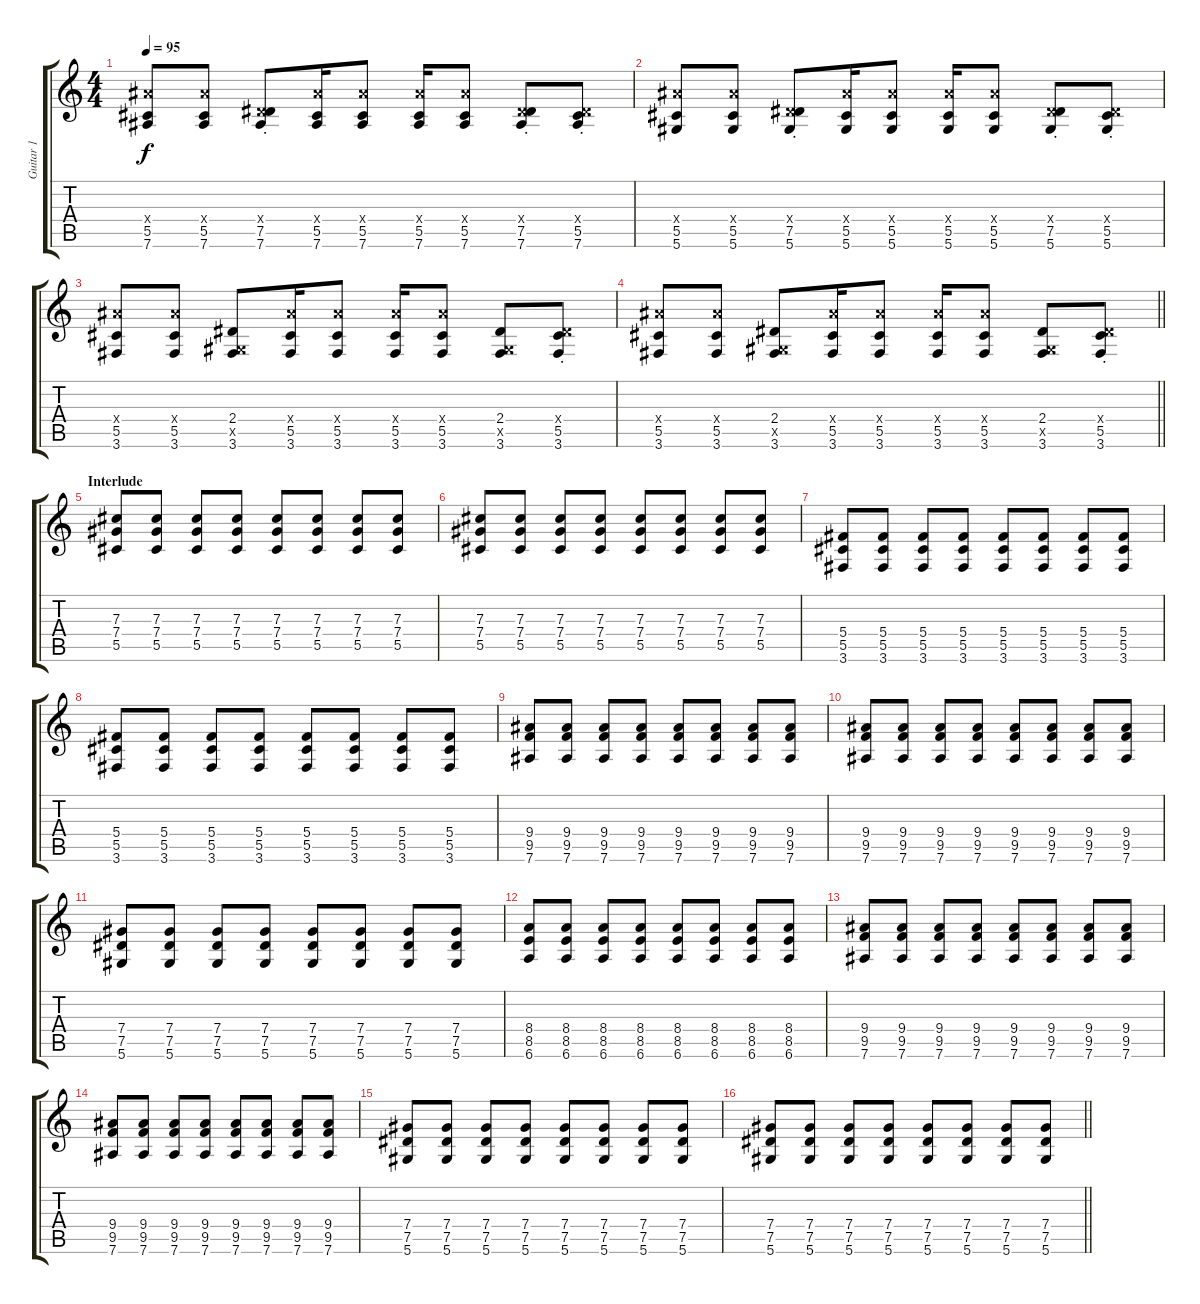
\track ("Guitar 1" "Guitar 1") {instrument overdrivenguitar}
\staff {score tabs}
\tuning (Eb4 Bb3 Gb3 Db3 Ab2 Eb2) {hide}
\ts (4 4)
\tempo 95
\clef g2
\ks c
(9.4{x} 5.5 7.6).8{dy f} (9.4{x} 5.5 7.6).8 (2.4{st x} 7.5 7.6).8 (9.4{x} 5.5 7.6).16 (9.4{x} 5.5 7.6).8 (9.4{x} 5.5 7.6).16 (9.4{x} 5.5 7.6).8 (2.4{st x} 7.5 7.6).8 (2.4{st x} 5.5 7.6).8 |
(9.4{x} 5.5 5.6).8 (9.4{x} 5.5 5.6).8 (2.4{st x} 7.5 5.6).8 (9.4{x} 5.5 5.6).16 (9.4{x} 5.5 5.6).8 (9.4{x} 5.5 5.6).16 (9.4{x} 5.5 5.6).8 (2.4{st x} 7.5 5.6).8 (2.4{st x} 5.5 5.6).8 |
(9.4{x} 5.5 3.6).8 (9.4{x} 5.5 3.6).8 (2.4 0.5{x} 3.6).8 (9.4{x} 5.5 3.6).16 (9.4{x} 5.5 3.6).8 (9.4{x} 5.5 3.6).16 (9.4{x} 5.5 3.6).8 (2.4 0.5{x} 3.6).8 (2.4{st x} 5.5 3.6).8 |
\barLineRight lightlight
(9.4{x} 5.5 3.6).8 (9.4{x} 5.5 3.6).8 (2.4 0.5{x} 3.6).8 (9.4{x} 5.5 3.6).16 (9.4{x} 5.5 3.6).8 (9.4{x} 5.5 3.6).16 (9.4{x} 5.5 3.6).8 (2.4 0.5{x} 3.6).8 (2.4{st x} 5.5 3.6).8 |
\section ("" "Interlude")
(7.3 7.4 5.5).8 (7.3 7.4 5.5).8 (7.3 7.4 5.5).8 (7.3 7.4 5.5).8 (7.3 7.4 5.5).8 (7.3 7.4 5.5).8 (7.3 7.4 5.5).8 (7.3 7.4 5.5).8 |
(7.3 7.4 5.5).8 (7.3 7.4 5.5).8 (7.3 7.4 5.5).8 (7.3 7.4 5.5).8 (7.3 7.4 5.5).8 (7.3 7.4 5.5).8 (7.3 7.4 5.5).8 (7.3 7.4 5.5).8 |
(5.4 5.5 3.6).8 (5.4 5.5 3.6).8 (5.4 5.5 3.6).8 (5.4 5.5 3.6).8 (5.4 5.5 3.6).8 (5.4 5.5 3.6).8 (5.4 5.5 3.6).8 (5.4 5.5 3.6).8 |
(5.4 5.5 3.6).8 (5.4 5.5 3.6).8 (5.4 5.5 3.6).8 (5.4 5.5 3.6).8 (5.4 5.5 3.6).8 (5.4 5.5 3.6).8 (5.4 5.5 3.6).8 (5.4 5.5 3.6).8 |
(9.4 9.5 7.6).8 (9.4 9.5 7.6).8 (9.4 9.5 7.6).8 (9.4 9.5 7.6).8 (9.4 9.5 7.6).8 (9.4 9.5 7.6).8 (9.4 9.5 7.6).8 (9.4 9.5 7.6).8 |
(9.4 9.5 7.6).8 (9.4 9.5 7.6).8 (9.4 9.5 7.6).8 (9.4 9.5 7.6).8 (9.4 9.5 7.6).8 (9.4 9.5 7.6).8 (9.4 9.5 7.6).8 (9.4 9.5 7.6).8 |
(7.4 7.5 5.6).8 (7.4 7.5 5.6).8 (7.4 7.5 5.6).8 (7.4 7.5 5.6).8 (7.4 7.5 5.6).8 (7.4 7.5 5.6).8 (7.4 7.5 5.6).8 (7.4 7.5 5.6).8 |
(8.4 8.5 6.6).8 (8.4 8.5 6.6).8 (8.4 8.5 6.6).8 (8.4 8.5 6.6).8 (8.4 8.5 6.6).8 (8.4 8.5 6.6).8 (8.4 8.5 6.6).8 (8.4 8.5 6.6).8 |
(9.4 9.5 7.6).8 (9.4 9.5 7.6).8 (9.4 9.5 7.6).8 (9.4 9.5 7.6).8 (9.4 9.5 7.6).8 (9.4 9.5 7.6).8 (9.4 9.5 7.6).8 (9.4 9.5 7.6).8 |
(9.4 9.5 7.6).8 (9.4 9.5 7.6).8 (9.4 9.5 7.6).8 (9.4 9.5 7.6).8 (9.4 9.5 7.6).8 (9.4 9.5 7.6).8 (9.4 9.5 7.6).8 (9.4 9.5 7.6).8 |
(7.4 7.5 5.6).8 (7.4 7.5 5.6).8 (7.4 7.5 5.6).8 (7.4 7.5 5.6).8 (7.4 7.5 5.6).8 (7.4 7.5 5.6).8 (7.4 7.5 5.6).8 (7.4 7.5 5.6).8 |
\barLineRight lightlight
(7.4 7.5 5.6).8 (7.4 7.5 5.6).8 (7.4 7.5 5.6).8 (7.4 7.5 5.6).8 (7.4 7.5 5.6).8 (7.4 7.5 5.6).8 (7.4 7.5 5.6).8 (7.4 7.5 5.6).8
